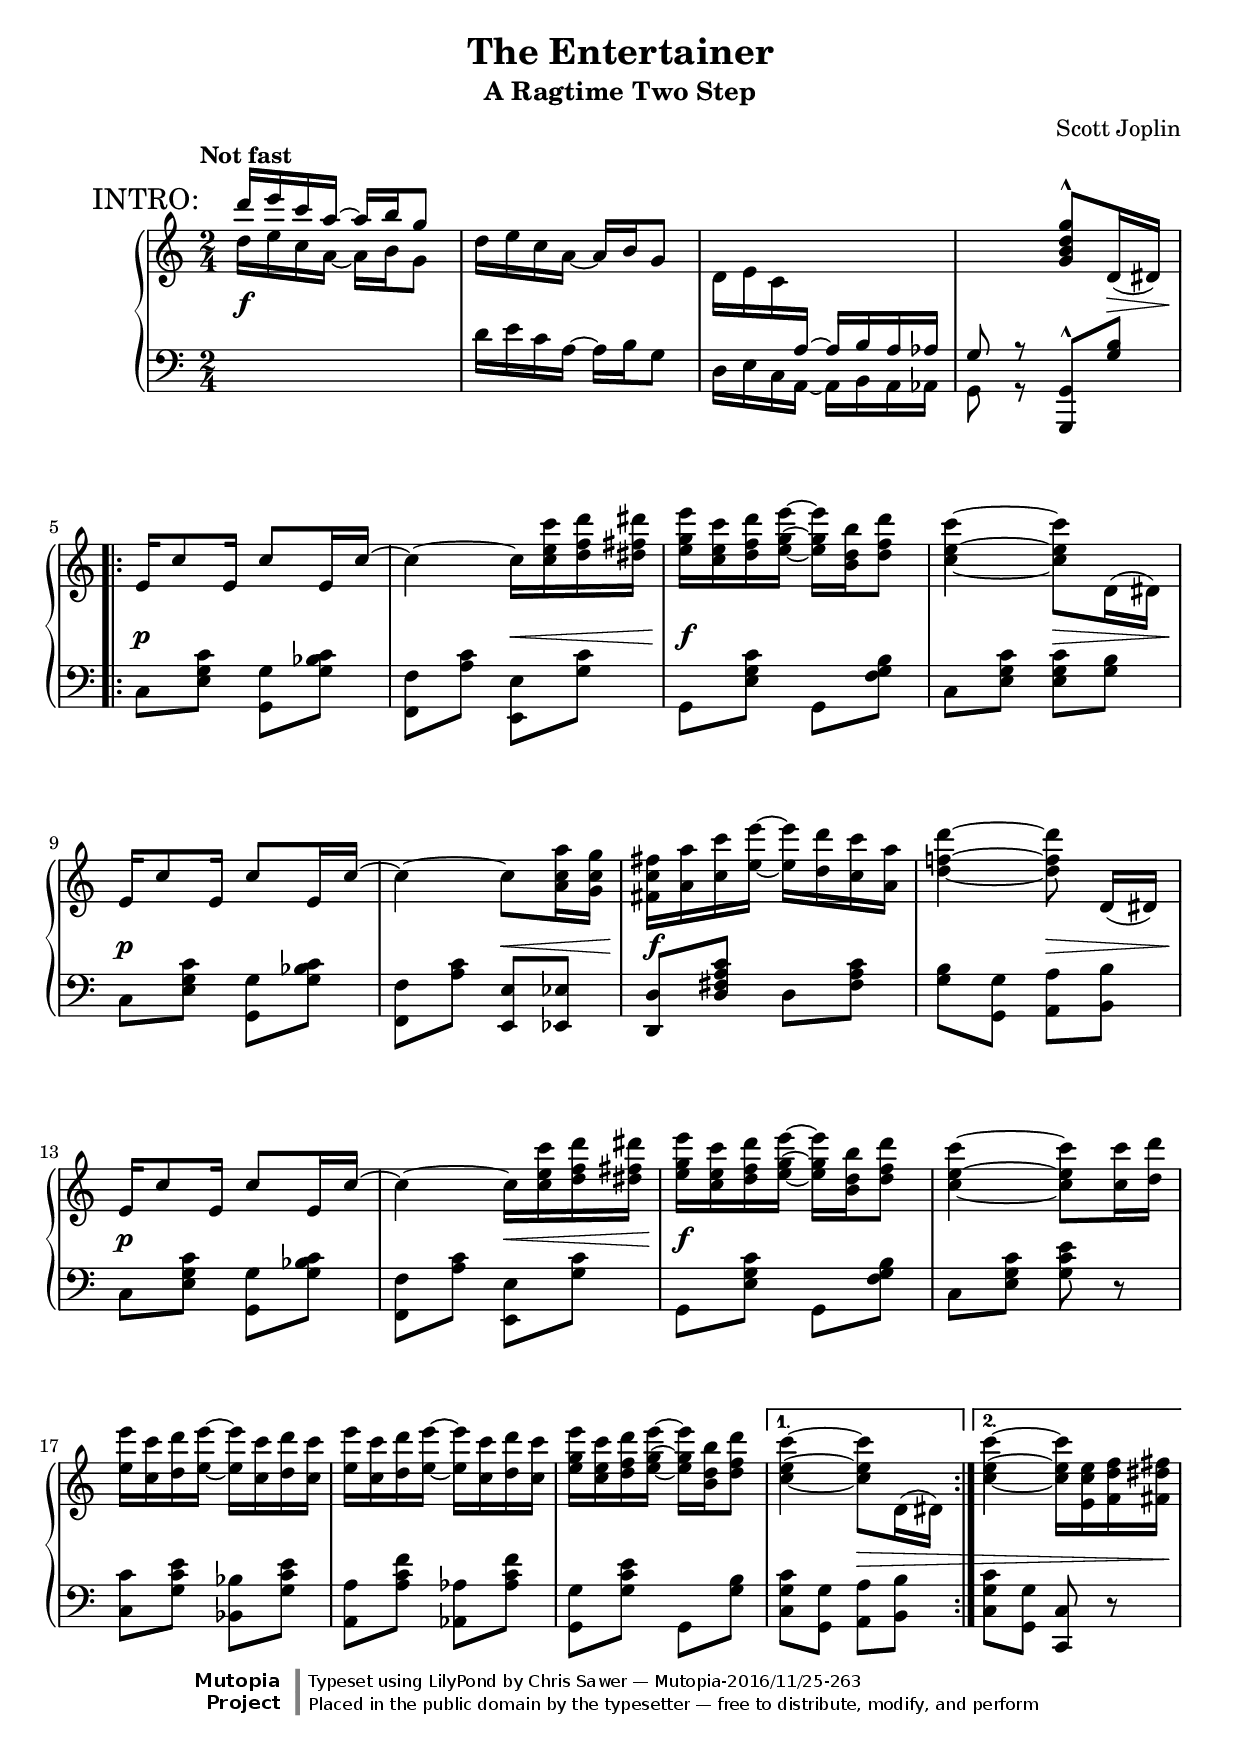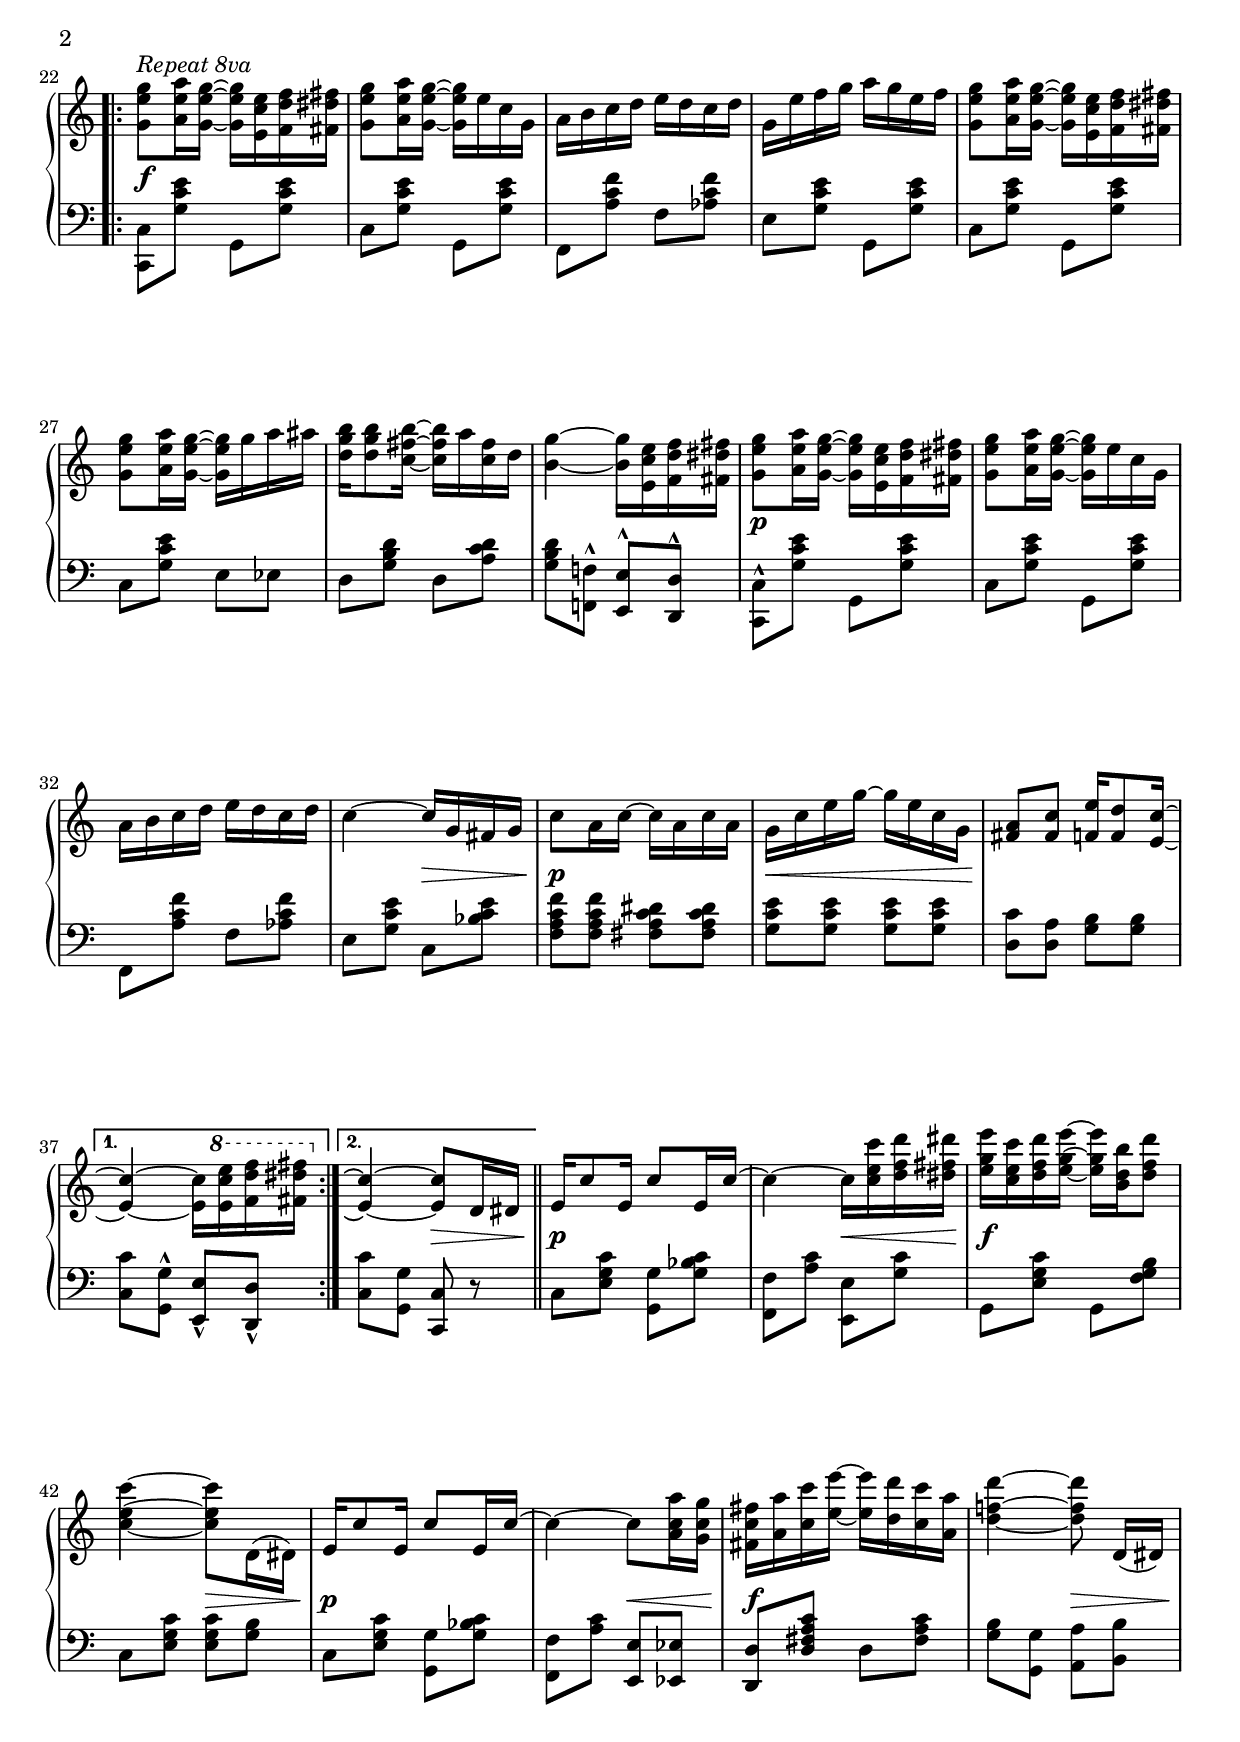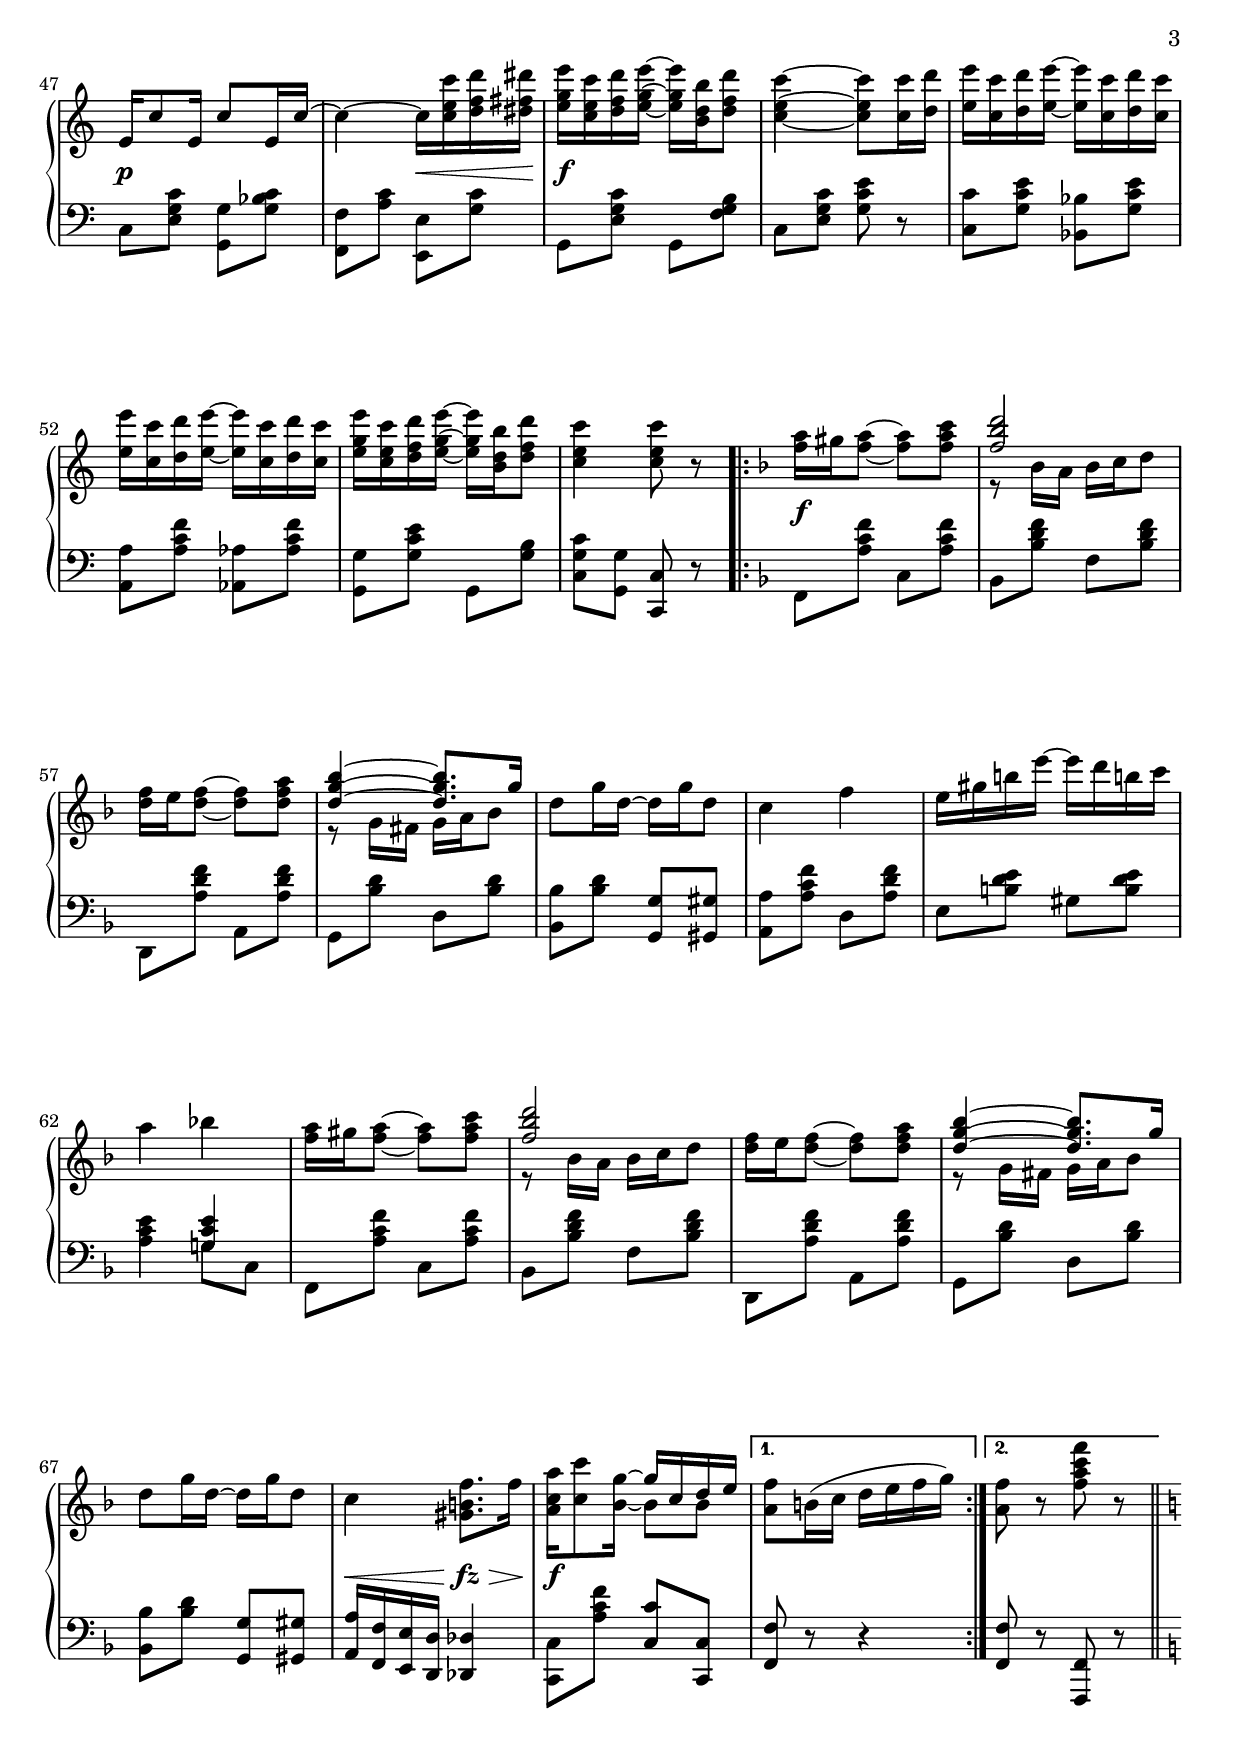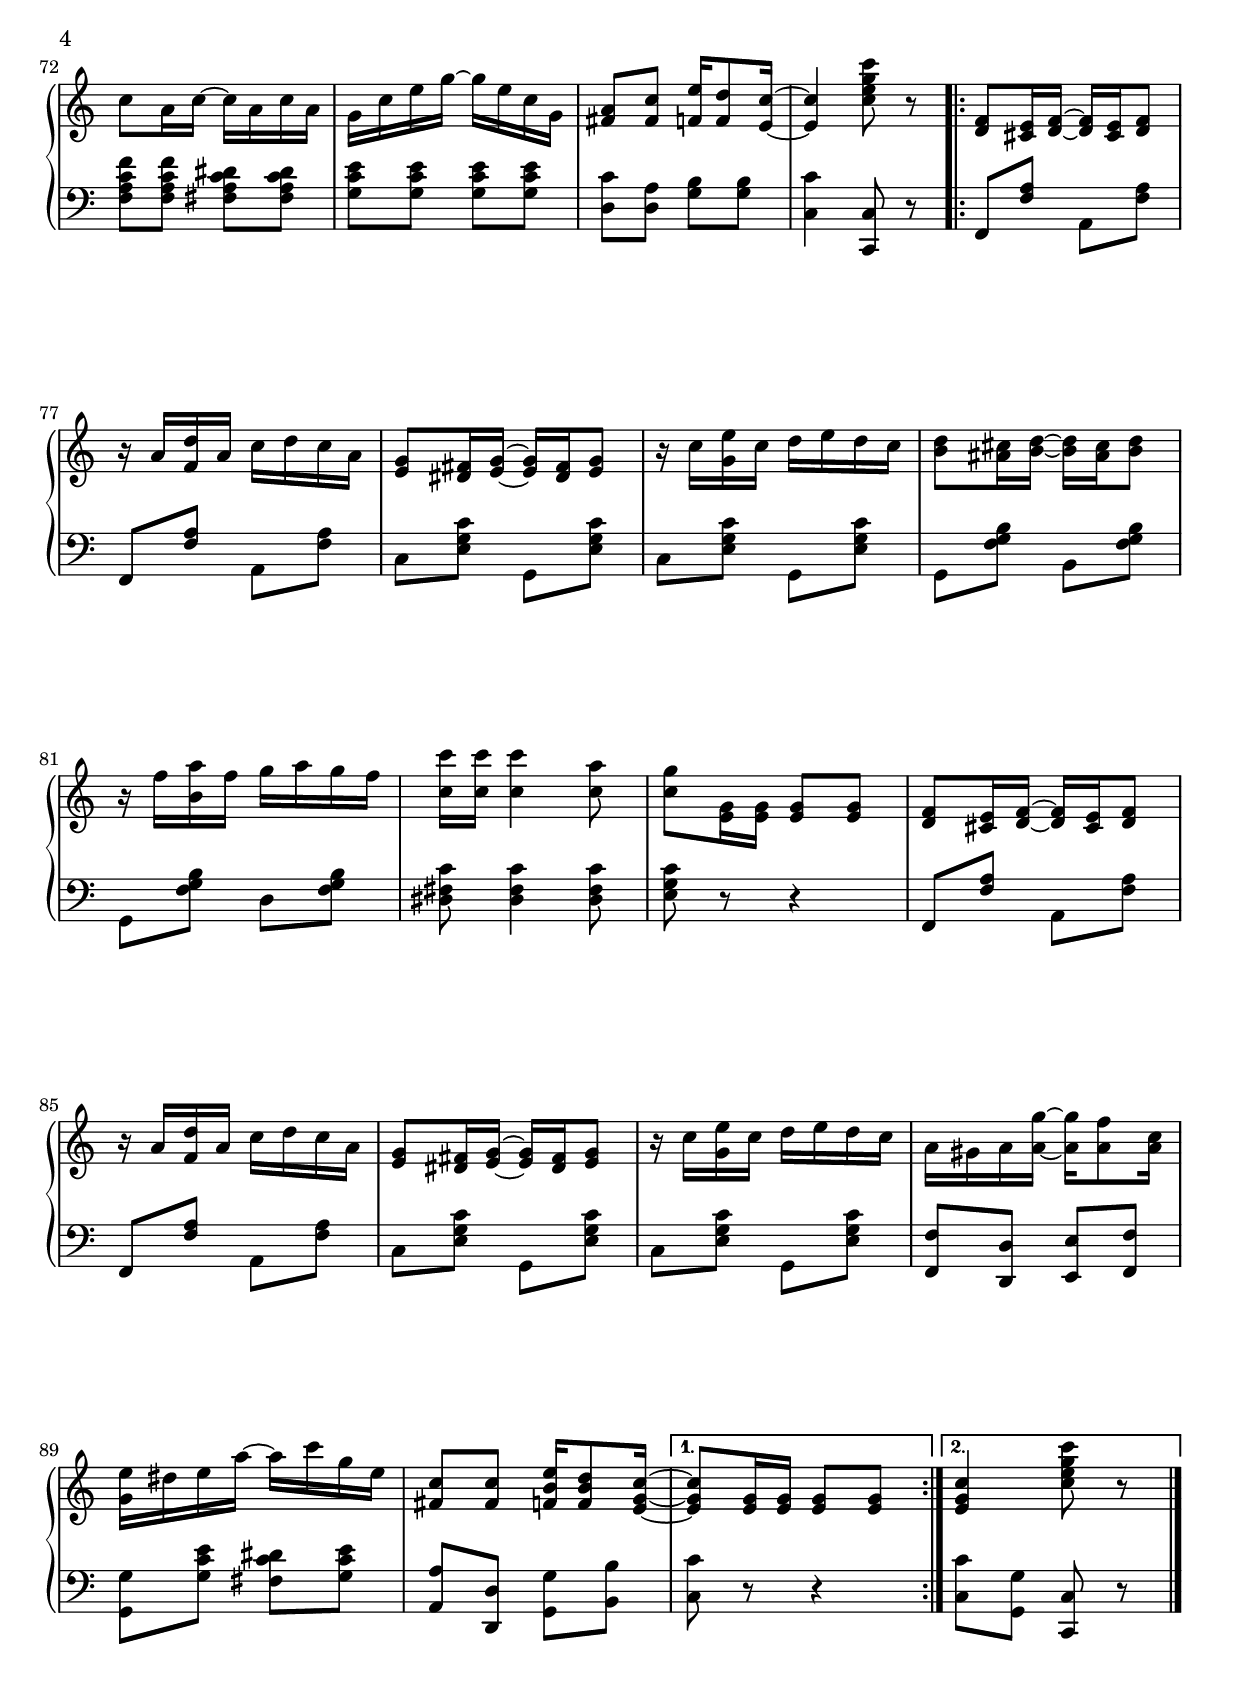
\version "2.19.32"

\header {
  title = "The Entertainer"
  subtitle = "A Ragtime Two Step"
  composer = "Scott Joplin"

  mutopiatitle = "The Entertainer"
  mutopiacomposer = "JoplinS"
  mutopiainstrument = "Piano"
  date = "c. 1902"
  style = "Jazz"
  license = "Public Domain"
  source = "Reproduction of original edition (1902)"

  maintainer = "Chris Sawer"
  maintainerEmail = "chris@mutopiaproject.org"
  %% completely overhauled by Simon Albrecht on 2015/12/27

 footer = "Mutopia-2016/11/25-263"
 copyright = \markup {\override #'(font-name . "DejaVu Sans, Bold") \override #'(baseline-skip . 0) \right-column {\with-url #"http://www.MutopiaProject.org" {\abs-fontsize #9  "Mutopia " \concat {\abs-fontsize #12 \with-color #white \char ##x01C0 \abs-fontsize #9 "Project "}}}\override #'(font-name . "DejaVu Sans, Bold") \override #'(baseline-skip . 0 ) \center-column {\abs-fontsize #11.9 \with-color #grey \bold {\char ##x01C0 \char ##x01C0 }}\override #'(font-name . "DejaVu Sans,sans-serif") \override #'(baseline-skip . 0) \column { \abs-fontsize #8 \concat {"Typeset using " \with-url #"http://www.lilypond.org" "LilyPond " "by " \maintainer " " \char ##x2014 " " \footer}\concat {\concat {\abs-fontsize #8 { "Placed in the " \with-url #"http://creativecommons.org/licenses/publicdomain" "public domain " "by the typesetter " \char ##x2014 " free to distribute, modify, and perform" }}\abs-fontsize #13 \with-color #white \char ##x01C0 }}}
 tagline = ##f
}

\paper {
  systems-per-page = 5
}
global = {
  \key c \major
  \time 2/4
  \tempo "Not fast"
}

top = \relative c' {
  \global
  \clef treble

  %% to print RehearsalMark above MetronomeMark,
  %% align them to the same ‘break-align-symbol’
  \once\override Score.RehearsalMark.break-align-symbols = #'(time-signature)
  \mark "INTRO:"
  \voiceOne
  d''16 e c a ~ a b g8 | %1
  \oneVoice
  d16 e c a ~ a b g8 |

  d16 e c \change Staff = "down" \voiceOne a ~ a b a as |
  g8 r \change Staff = "up" \oneVoice   <g'' d b g>^^ d,16( dis) |

  \repeat volta 2 {
    e16 c'8 e,16 c'8 e,16 c' ~ | %5
    c4 ~ c16 <c' e, c> <d f, d> <dis fis, dis> |
    <e g, e> <c e, c> <d f, d> <e g, e> ~ <e g, e> <b d, b> <d f, d>8 |
    <c e, c>4 ~ <c e, c>8 d,,16( dis) |
    e16 c'8 e,16 c'8 e,16 c' ~ | %9
    c4 ~ c8 <a' c, a>16 <g c, g> |
    <fis c fis,>16 <a a,> <c c,> <e e,> ~ <e e,> <d d,> <c c,> <a a,> |
    <d f,! d>4 ~ <d f, d>8 d,,16([ dis)] |
    e16 c'8 e,16 c'8 e,16 c' ~ | %13
    c4 ~ c16 <c' e, c> <d f, d> <dis fis, dis> |
    <e g, e> <c e, c> <d f, d> <e g, e> ~ <e g, e> <b d, b> <d f, d>8 |
    <c e, c>4 ~ <c e, c>8 <c c,>16 <d d,> |
    <e e,> <c c,> <d d,> <e e,> ~ <e e,> <c c,> <d d,> <c c,> |      %17
    <e e,> <c c,> <d d,> <e e,> ~ <e e,> <c c,> <d d,> <c c,> |
    <e g, e> <c e, c> <d f, d> <e g, e> ~ <e g, e> <b d, b> <d f, d>8 |
  } \alternative {
    {
      <c e, c>4 ~ <c e, c>8 d,,16( dis)
    }
    { <c'' e, c>4 ~ <c e, c>16 <e, c e,> <f d f,> <fis dis fis,> }    %21
  }

  \break

  \repeat volta 2 {
    <g e g,>8^\markup \italic "Repeat 8va"  <a e a,>16 <g e g,> ~ <g e g,> <e c e,> <f d f,> <fis dis fis,> |
    <g e g,>8 <a e a,>16 <g e g,> ~ <g e g,> e c g |
    a b c d e d c d |
    g, e' f g a g e f | %25
    <g e g,>8 <a e a,>16 <g e g,> ~ <g e g,> <e c e,> <f d f,> <fis dis fis,> |
    <g e g,>8 <a e a,>16 <g e g,> ~ <g e g,> g a ais |
    <b g d> <b g d>8 <b fis c>16 ~ <b fis c> a <fis c> d |
    <g b,>4 ~ <g b,>16 <e c e,> <f d f,> <fis dis fis,> | %29
    <g e g,>8 <a e a,>16 <g e g,> ~ <g e g,> <e c e,> <f d f,> <fis dis fis,> |
    <g e g,>8 <a e a,>16 <g e g,> ~ <g e g,> e c g |
    a b c d e d c d |
    c4 ~ c16 g fis g | %33
    c8 a16 c ~ c a c a |
    g c e g ~ g e c g |
    <a fis>8 <c fis,> <e f,>16 <d f,>8 <c e,>16 ~ |
  } \alternative {
    { <c e,>4 ~ <c e,>16 \ottava #1 <e' c e,> <f d f,> <fis dis fis,> \ottava #0 } %37
    { <c, e,>4\repeatTie ~ <c e,>8 d,16 dis }
  }

  \bar "||"

  e16 c'8 e,16 c'8 e,16 c' ~ |
  c4 ~ c16 <c' e, c> <d f, d> <dis fis, dis> |
  <e g, e> <c e, c> <d f, d> <e g, e> ~ <e g, e> <b d, b> <d f, d>8 | %41
  <c e, c>4 ~ <c e, c>8 d,,16( dis) |
  e16 c'8 e,16 c'8 e,16 c' ~ |
  c4 ~ c8 <a' c, a>16 <g c, g> |
  <fis c fis,>16 <a a,> <c c,> <e e,> ~ <e e,> <d d,> <c c,> <a a,> | %45
  <d f,! d>4 ~ <d f, d>8 d,,16([ dis)] |
  e16 c'8 e,16 c'8 e,16 c' ~ |
  c4 ~ c16 <c' e, c> <d f, d> <dis fis, dis> |
  <e g, e> <c e, c> <d f, d> <e g, e> ~ <e g, e> <b d, b> <d f, d>8 | %49
  <c e, c>4 ~ <c e, c>8 <c c,>16 <d d,> |
  <e e,> <c c,> <d d,> <e e,> ~ <e e,> <c c,> <d d,> <c c,> |
  <e e,> <c c,> <d d,> <e e,> ~ <e e,> <c c,> <d d,> <c c,> |
  <e g, e> <c e, c> <d f, d> <e g, e> ~ <e g, e> <b d, b> <d f, d>8 | %53
  <c e, c>4 <c e, c>8 r |

  \key f \major

  \repeat volta 2 {
    <a f>16 gis <a f>8 ~ <a f> <c a f> |
    << { <d bes f>2 } \\ { r8 bes,16 a bes c d8 } >> |
    <f d>16 e <f d>8 ~ <f d> <a f d> | %57
    << { <bes g d>4 ~ <bes g d>8. g16 } \\ { r8 g,16 fis g a bes8 } >> |
    d8 g16 d ~ d g d8 |
    c4 f |
    e16 gis b e ~ e d b! c | %61
    a4 bes! |
    <a f>16 gis <a f>8 ~ <a f> <c a f> |
    << { <d bes f>2 } \\ { r8 bes,16 a bes c d8 } >> |
    <f d>16 e <f d>8 ~ <f d> <a f d> | %65
    << { <bes g d>4 ~ <bes g d>8. g16 } \\ { r8 g,16 fis g a bes8 } >> |
    d8 g16 d ~ d g d8 |
    c4 <f b, gis>8. f16 |
    <<
      { \stemDown <a c, a>16 <c c,>8 <g bes,>16 ~ \stemUp g c, d e }
      \\ { s8. \hideNotes bes4*1/4 ~ \unHideNotes bes8 bes }
    >> | %69 - slight kludge
  } \alternative {
    { <f' a,>8 b,16( c d e f g) }
    { <f a,>8 r <f' c a f> r }
  }

  \key c \major
  \bar "||"

  \break

  c,8 a16 c ~ c a c a |
  g c e g ~ g e c g | %73
  <a fis>8 <c fis,> <e f,>16 <d f,>8 <c e,>16 ~ |
  <c e,>4 <c' g e c>8 r |

  \repeat volta 2 {
    <f,, d> <e cis>16 <f d> ~ <f d> <e cis> <f d>8 |
    r16 a <d f,> a c d c a | %77
    <g e>8 <fis dis>16 <g e> ~ <g e> <fis dis> <g e>8 |
    r16 c <e g,> c d e d c |
    <d b>8 <cis ais>16 <d b> ~ <d b> <cis ais> <d b>8 |
    r16 f <a b,> f g a g f | %81
    <c' c,> <c c,> <c c,>4 <a c,>8 |
    <g c,> <g, e>16 <g e> <g e>8 <g e> |
    <f d> <e cis>16 <f d> ~ <f d> <e cis> <f d>8 |
    r16 a <d f,> a c d c a | %85
    <g e>8 <fis dis>16 <g e> ~ <g e> <fis dis> <g e>8 |
    r16 c <e g,> c d e d c |
    a gis a <g' a,> ~ <g a,> <f a,>8 <c a>16 |
    <e g,> dis e a ~ a c g e | %89
    <c fis,>8 <c fis,> <e b f>16 <d b f>8 <c g e>16 ~ |
  } \alternative {
    { <c g e>8 <g e>16 <g e> <g e>8 <g e> }
    { <c g e>4 <c' g e c>8 r }
  }
  \bar "|."
}

bottom = \relative c {
  \global
  \clef bass
  \change Staff = "up" \voiceTwo
  d''16 e c a ~ a b g8 | %1
  \change Staff = "down" \oneVoice
  d16 e c a ~ a b g8 |
  \voiceTwo
  d16 e c a ~ a b a as |
  g8 r \oneVoice <g g,>^^ <b' g>

  \stemNeutral
  \repeat volta 2 {
    c, <c' g e> <g g,> <c bes g> | %5
    <f, f,> <c' a> <e, e,> <c' g> |
    g, <c' g e> g, <b' g f> |
    c, <c' g e> <c g e> <b g> |
    c, <c' g e> <g g,> <c bes g> | %9
    <f, f,> <c' a> <e, e,> <es es,> |
    <d d,> <c' a fis d> d, <c' a fis> |
    <b g> <g g,> <a a,> <b b,> |
    c, <c' g e> <g g,> <c bes g> | %13
    <f, f,> <c' a> <e, e,> <c' g> |
    g, <c' g e> g, <b' g f> |
    c, <c' g e> <e c g> r |
    <c c,> <e c g> <bes bes,> <e c g> | %17
    <a, a,> <f' c a> <as, as,> <f' c as> |
    <g, g,> <e' c g> g,, <b' g> |
  } \alternative {
    { <c g c,> <g g,> <a a,> <b b,> }
    { <c g c,> <g g,> <c, c,> r } %21
  }

  \repeat volta 2 {
    <c c,> <e' c g> g,, <e'' c g> |
    c, <e' c g> g,, <e'' c g> |
    f,, <f'' c a> f, <f' c as> |
    e, <e' c g> g,, <e'' c g> | %25
    c, <e' c g> g,, <e'' c g> |
    c, <e' c g> e, es |
    d <d' b g> d, <d' c a> |
    <d b g> <f,! f,!>^^ <e e,>^^ <d d,>^^ | %29
    <c c,>^^ <e' c g> g,, <e'' c g> |
    c, <e' c g> g,, <e'' c g> |
    f,, <f'' c a> f, <f' c as> |
    e, <e' c g> c, <e' c bes> | %33
    <f c a f> <f c a f> <dis c a fis> <dis c a fis> |
    <e c g> <e c g> <e c g> <e c g> |
    <c d,> <a d,> <b g> <b g> |
  } \alternative {
    { <c c,> <g g,>-^ <e e,>-^ <d d,>-^ } %37
    { <c' c,> <g g,> <c, c,> r }
  }

  \bar "||"

  c <c' g e> <g g,> <c bes g> |
  <f, f,> <c' a> <e, e,> <c' g> |
  g, <c' g e> g, <b' g f> | %41
  c, <c' g e> <c g e> <b g> |
  c, <c' g e> <g g,> <c bes g> |
  <f, f,> <c' a> <e, e,> <es es,> |
  <d d,> <c' a fis d> d, <c' a fis> | %45
  <b g> <g g,> <a a,> <b b,> |
  c, <c' g e> <g g,> <c bes g> |
  <f, f,> <c' a> <e, e,> <c' g> |
  g, <c' g e> g, <b' g f> | %49
  c, <c' g e> <e c g> r |
  <c c,> <e c g> <bes bes,> <e c g> |
  <a, a,> <f' c a> <as, as,> <f' c as> |
  <g, g,> <e' c g> g,, <b' g> | %53
  <c g c,> <g g,> <c, c,> r |

  \key f \major

  \repeat volta 2 {
    f, <f'' c a> c, <f' c a> |
    bes,, <f'' d bes> f, <f' d bes> |
    d,, <f'' d a> a,, <f'' d a> | %57
    g,, <d'' bes> d, <d' bes> |
    <bes bes,> <d bes> <g, g,> <gis gis,> |
    <a a,> <f' c a> d, <f' d a> |
    e, <e' d b> gis, <e' d b> | %61
    <e c a>4 << { <e c g!> } \\ { g,8 c, } >> |
    f,8 <f'' c a> c, <f' c a> |
    bes,, <f'' d bes> f, <f' d bes> |
    d,, <f'' d a> a,, <f'' d a> | %65
    g,, <d'' bes> d, <d' bes> |
    <bes bes,> <d bes> <g, g,> <gis gis,> |
    <a a,>16 <f f,> <e e,> <d d,> <des des,>4 |
    <c c,>8 <f' c a> <c c,> <c, c,> | %69
  } \alternative {
    { <f f,> r r4 }
    { <f f,>8 r <f, f,> r }
  }

  \key c \major
  \bar "||"

  <f'' c a f> <f c a f> <dis c a fis> <dis c a fis> |
  <e c g> <e c g> <e c g> <e c g> | %73
  <c d,> <a d,> <b g> <b g> |
  <c c,>4 <c, c,>8 r |

  \repeat volta 2 {
    f, <a' f> a, <a' f> |
    f, <a' f> a, <a' f> | %77
    c, <c' g e> g, <c' g e> |
    c, <c' g e> g, <c' g e> |
    g, <b' g f> b, <b' g f> |
    g, <b' g f> d, <b' g f> | %81
    <c fis, dis> <c fis, dis>4 <c fis, dis>8 |
    <c g e> r r4 |
    f,,8 <a' f> a, <a' f> |
    f, <a' f> a, <a' f> | %85
    c, <c' g e> g, <c' g e> |
    c, <c' g e> g, <c' g e> |
    <f, f,> <d d,> <e e,> <f f,> |
    <g g,> <e' c g> <dis c fis,> <e c g> | %89
    <a, a,> <d, d,> <g g,> <b b,> |
  } \alternative {
    { <c c,> r r4 }
    { <c c,>8 <g g,> <c, c,> r }
  }
  \bar "|."
}

dyn = {
  s2\f
  s
  s
  s4. s8\>

  \repeat volta 2 {
    s2\p
    s4 s\<
    s2\f
    s4 s\>

    s2\p
    s4 s\<
    s2\f
    s4 s\>

    s2\p
    s4 s\<
    s2\f
    s

    s2*3
  }
  \alternative { { s4 s\> } { s2 } }

  \repeat volta 2 {
    s2*8\f

    s2*3\p
    s4 s\>

    s2\p
    s\<
    s\!
  }
  \alternative { { s2 } { s4 s\> } }

  s2\p
  s4 s\<
  s2\f
  s4 s\>

  s2\p
  s4 s\<
  s2\f
  s4 s\>

  s2\p
  s4 s\<
  s2*2\f

  s2*4

  \repeat volta 2 {
    s2*12\f

    s2
    s4\< s\fz\>
    s2\f
  }
  \alternative { { s2 } { s2 } }

  s2*4

  \repeat volta 2 {
    s2*15
  }
  \alternative { { s2 } { s2 } }
}

\score {
  \new PianoStaff <<
    \new Staff = "up" \top
    \new Dynamics \dyn
    \new Staff = "down" \bottom
  >>

  \layout {
    \context {
      \Voice
      \override Tie.minimum-length = 3
    }
  }
}

\score {
  \context PianoStaff <<
    \context Staff = "up"
    \unfoldRepeats \top
    \context Staff = "down"
    \unfoldRepeats \bottom
  >>

  \midi {
    \tempo 4 = 72
  }
}
